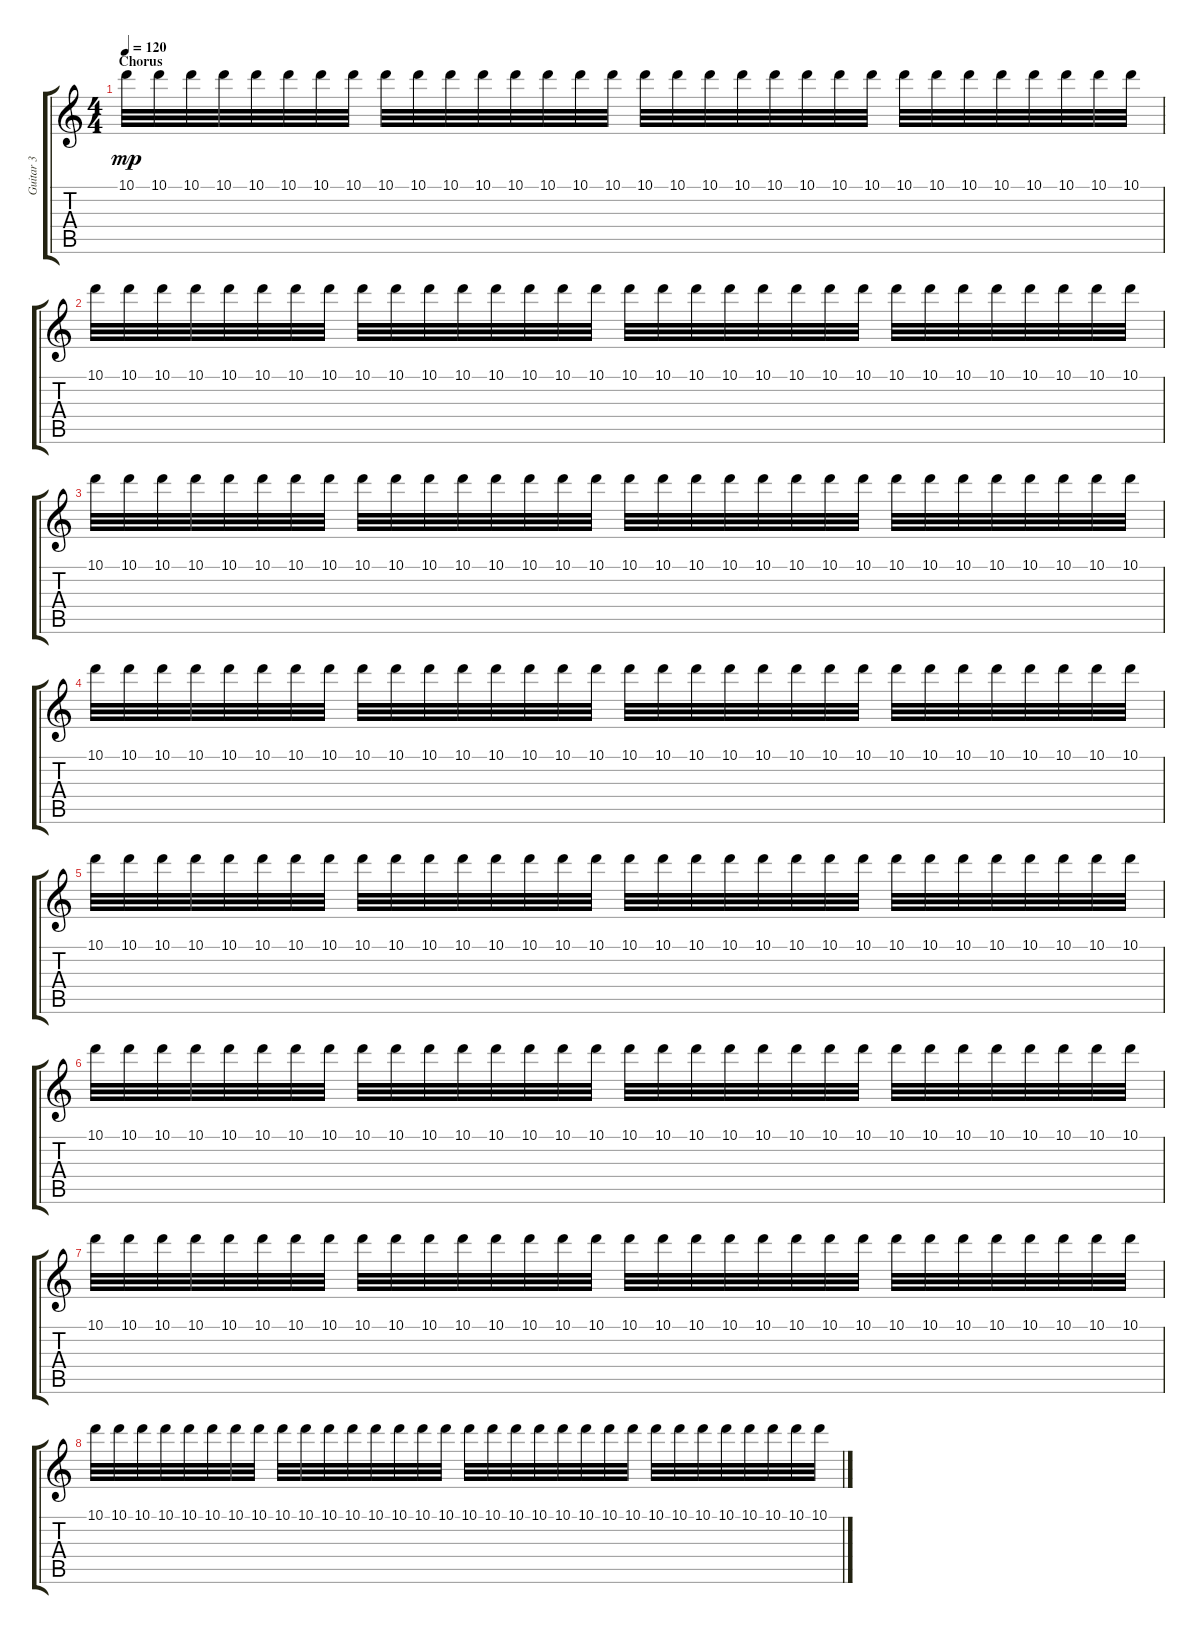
\track ("Guitar 3" "Guitar 3") {instrument distortionguitar}
\staff {score tabs}
\tuning (E4 B3 G3 D3 A2 E2) {hide}
\ts (4 4)
\section ("" "Chorus")
\tempo 120
\clef g2
\ks c
10.1.32{dy mp} 10.1.32 10.1.32 10.1.32 10.1.32 10.1.32 10.1.32 10.1.32 10.1.32 10.1.32 10.1.32 10.1.32 10.1.32 10.1.32 10.1.32 10.1.32 10.1.32 10.1.32 10.1.32 10.1.32 10.1.32 10.1.32 10.1.32 10.1.32 10.1.32 10.1.32 10.1.32 10.1.32 10.1.32 10.1.32 10.1.32 10.1.32 |
10.1.32 10.1.32 10.1.32 10.1.32 10.1.32 10.1.32 10.1.32 10.1.32 10.1.32 10.1.32 10.1.32 10.1.32 10.1.32 10.1.32 10.1.32 10.1.32 10.1.32 10.1.32 10.1.32 10.1.32 10.1.32 10.1.32 10.1.32 10.1.32 10.1.32 10.1.32 10.1.32 10.1.32 10.1.32 10.1.32 10.1.32 10.1.32 |
10.1.32 10.1.32 10.1.32 10.1.32 10.1.32 10.1.32 10.1.32 10.1.32 10.1.32 10.1.32 10.1.32 10.1.32 10.1.32 10.1.32 10.1.32 10.1.32 10.1.32 10.1.32 10.1.32 10.1.32 10.1.32 10.1.32 10.1.32 10.1.32 10.1.32 10.1.32 10.1.32 10.1.32 10.1.32 10.1.32 10.1.32 10.1.32 |
10.1.32 10.1.32 10.1.32 10.1.32 10.1.32 10.1.32 10.1.32 10.1.32 10.1.32 10.1.32 10.1.32 10.1.32 10.1.32 10.1.32 10.1.32 10.1.32 10.1.32 10.1.32 10.1.32 10.1.32 10.1.32 10.1.32 10.1.32 10.1.32 10.1.32 10.1.32 10.1.32 10.1.32 10.1.32 10.1.32 10.1.32 10.1.32 |
10.1.32 10.1.32 10.1.32 10.1.32 10.1.32 10.1.32 10.1.32 10.1.32 10.1.32 10.1.32 10.1.32 10.1.32 10.1.32 10.1.32 10.1.32 10.1.32 10.1.32 10.1.32 10.1.32 10.1.32 10.1.32 10.1.32 10.1.32 10.1.32 10.1.32 10.1.32 10.1.32 10.1.32 10.1.32 10.1.32 10.1.32 10.1.32 |
10.1.32 10.1.32 10.1.32 10.1.32 10.1.32 10.1.32 10.1.32 10.1.32 10.1.32 10.1.32 10.1.32 10.1.32 10.1.32 10.1.32 10.1.32 10.1.32 10.1.32 10.1.32 10.1.32 10.1.32 10.1.32 10.1.32 10.1.32 10.1.32 10.1.32 10.1.32 10.1.32 10.1.32 10.1.32 10.1.32 10.1.32 10.1.32 |
10.1.32 10.1.32 10.1.32 10.1.32 10.1.32 10.1.32 10.1.32 10.1.32 10.1.32 10.1.32 10.1.32 10.1.32 10.1.32 10.1.32 10.1.32 10.1.32 10.1.32 10.1.32 10.1.32 10.1.32 10.1.32 10.1.32 10.1.32 10.1.32 10.1.32 10.1.32 10.1.32 10.1.32 10.1.32 10.1.32 10.1.32 10.1.32 |
10.1.32 10.1.32 10.1.32 10.1.32 10.1.32 10.1.32 10.1.32 10.1.32 10.1.32 10.1.32 10.1.32 10.1.32 10.1.32 10.1.32 10.1.32 10.1.32 10.1.32 10.1.32 10.1.32 10.1.32 10.1.32 10.1.32 10.1.32 10.1.32 10.1.32 10.1.32 10.1.32 10.1.32 10.1.32 10.1.32 10.1.32 10.1.32
